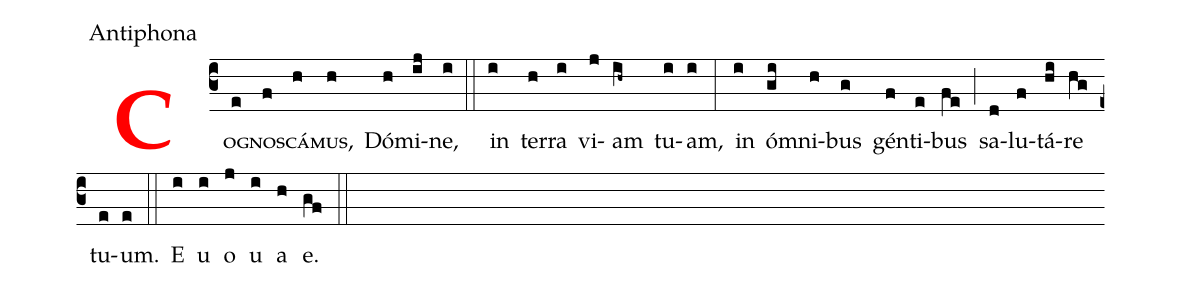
office-part: Antiphona;
%%
<v>\bf\textcolor{red}{C}</v><v>\sc{og}</v>(c3e)<v>\sc{nos}</v>(f)<v>\sc{cá}</v>(h)<v>\sc{mus,}</v>(h) Dó(h)mi(ij)ne,(i) (::) in(i) ter(h)ra(i) vi(j)am(ih~) tu(i)am,(i) (:) in(i) óm(gi)ni(h)bus(g) gén(f)ti(e)bus(fe) (;) sa(d)lu(f)tá(hi)re(hg) tu(e)um.(e) (::) E(i) u(i) o(j) u(i) a(h) e.(gf) (::)
